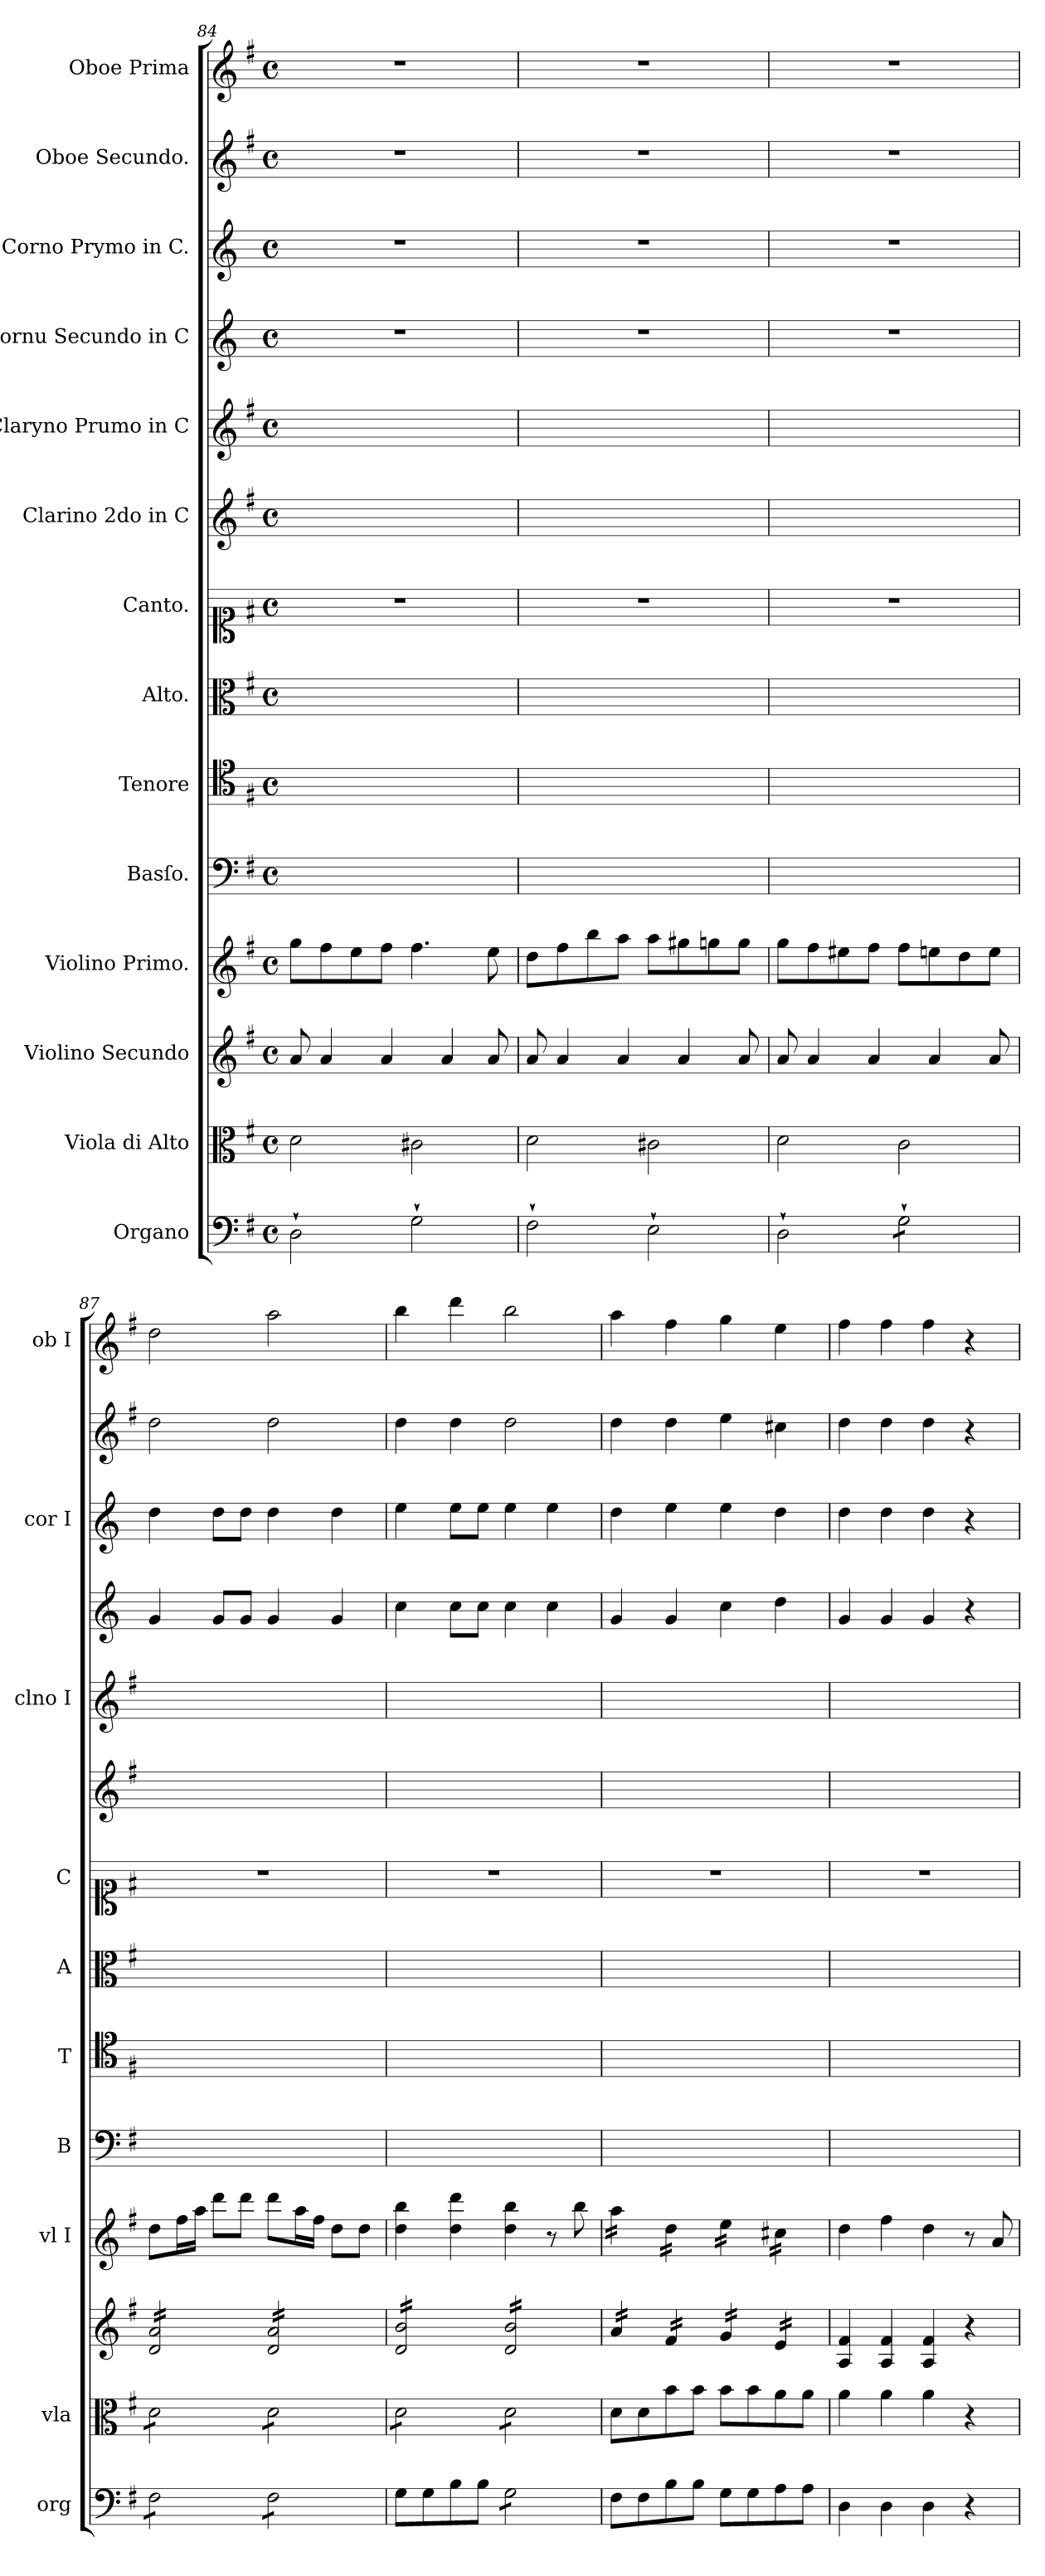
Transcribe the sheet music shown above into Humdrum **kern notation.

**kern	**dynam	**kern	**kern	**dynam	**kern	**dynam	**kern	**kern	**kern	**kern	**kern	**kern	**kern	**dynam	**kern	**kern	**kern
*part14	*part14	*part13	*part12	*part12	*part11	*part11	*part10	*part9	*part8	*part7	*part6	*part5	*part4	*part4	*part3	*part2	*part1
*staff14	*staff14	*staff13	*staff12	*staff12	*staff11	*staff11	*staff10	*staff9	*staff8	*staff7	*staff6	*staff5	*staff4	*staff4	*staff3	*staff2	*staff1
*I"Organo	*	*I"Viola di Alto	*I"Violino Secundo	*	*I"Violino Primo.	*	*I"Basſo.	*I"Tenore	*I"Alto.	*I"Canto.	*I"Clarino 2do in C	*I"Claryno Prumo in C	*I"Cornu Secundo in C	*	*I"Corno Prymo in C.	*I"Oboe Secundo.	*I"Oboe Prima
*I'org	*	*I'vla	*	*	*I'vl I	*	*I'B	*I'T	*I'A	*I'C	*	*I'clno I	*	*	*I'cor I	*	*I'ob I
*clefF4	*	*clefC3	*clefG2	*	*clefG2	*	*clefF4	*clefC4	*clefC3	*clefC1	*clefG2	*clefG2	*clefG2	*	*clefG2	*clefG2	*clefG2
*	*	*	*	*	*	*	*	*	*	*	*	*	*ITrd3c5	*	*ITrd3c5	*	*
*k[f#]	*	*k[f#]	*k[f#]	*	*k[f#]	*	*k[f#]	*k[f#]	*k[f#]	*k[f#]	*k[f#]	*k[f#]	*k[f#]	*	*k[f#]	*k[f#]	*k[f#]
*G:	*	*G:	*G:	*	*G:	*	*G:	*G:	*G:	*G:	*G:	*G:	*G:	*	*G:	*G:	*G:
*M4/4	*	*M4/4	*M4/4	*	*M4/4	*	*M4/4	*M4/4	*M4/4	*M4/4	*M4/4	*M4/4	*M4/4	*	*M4/4	*M4/4	*M4/4
*met(c)	*	*met(c)	*met(c)	*	*met(c)	*	*met(c)	*met(c)	*met(c)	*met(c)	*met(c)	*met(c)	*met(c)	*	*met(c)	*met(c)	*met(c)
=84	=84	=84	=84	=84	=84	=84	=84	=84	=84	=84	=84	=84	=84	=84	=84	=84	=84
2D`\	.	2d\	8a/	.	8gg\L	.	1ryy	1ryy	1ryy	1r	1ryy	1ryy	1r	.	1r	1r	1r
.	.	.	4a/	.	8ff#\	.	.	.	.	.	.	.	.	.	.	.	.
.	.	.	.	.	8ee\	.	.	.	.	.	.	.	.	.	.	.	.
.	.	.	4a/	.	8ff#\J	.	.	.	.	.	.	.	.	.	.	.	.
2G`\	.	2c#X\	.	.	4.ff#\	.	.	.	.	.	.	.	.	.	.	.	.
.	.	.	4a/	.	.	.	.	.	.	.	.	.	.	.	.	.	.
.	.	.	8a/	.	8ee\	.	.	.	.	.	.	.	.	.	.	.	.
=85	=85	=85	=85	=85	=85	=85	=85	=85	=85	=85	=85	=85	=85	=85	=85	=85	=85
2F#`\	.	2d\	8a/	.	8dd\L	.	1ryy	1ryy	1ryy	1r	1ryy	1ryy	1r	.	1r	1r	1r
.	.	.	4a/	.	8ff#\	.	.	.	.	.	.	.	.	.	.	.	.
.	.	.	.	.	8bb\	.	.	.	.	.	.	.	.	.	.	.	.
.	.	.	4a/	.	8aa\J	.	.	.	.	.	.	.	.	.	.	.	.
2E`\	.	2c#X\	.	.	8aa\L	.	.	.	.	.	.	.	.	.	.	.	.
.	.	.	4a/	.	8gg#X\	.	.	.	.	.	.	.	.	.	.	.	.
.	.	.	.	.	8ggn\	.	.	.	.	.	.	.	.	.	.	.	.
.	.	.	8a/	.	8gg\J	.	.	.	.	.	.	.	.	.	.	.	.
=86	=86	=86	=86	=86	=86	=86	=86	=86	=86	=86	=86	=86	=86	=86	=86	=86	=86
2D`\	.	2d\	8a/	.	8gg\L	.	1ryy	1ryy	1ryy	1r	1ryy	1ryy	1r	.	1r	1r	1r
.	.	.	4a/	.	8ff#\	.	.	.	.	.	.	.	.	.	.	.	.
.	.	.	.	.	8ee#X\	.	.	.	.	.	.	.	.	.	.	.	.
.	.	.	4a/	.	8ff#\J	.	.	.	.	.	.	.	.	.	.	.	.
*tremolo	*	*	*	*	*	*	*	*	*	*	*	*	*	*	*	*	*
8G`\L	.	2c\	.	.	8ff#\L	.	.	.	.	.	.	.	.	.	.	.	.
8G`\	.	.	4a/	.	8een\	.	.	.	.	.	.	.	.	.	.	.	.
8G`\	.	.	.	.	8dd\	.	.	.	.	.	.	.	.	.	.	.	.
8G`\J	.	.	8a/	.	8ee\J	.	.	.	.	.	.	.	.	.	.	.	.
=87	=87	=87	=87	=87	=87	=87	=87	=87	=87	=87	=87	=87	=87	=87	=87	=87	=87
!	!LO:DY:a	!	!	!	!	!LO:DY:a	!	!	!	!	!	!	!	!	!	!	!
*	*	*tremolo	*	*	*	*	*	*	*	*	*	*	*	*	*	*	*
*	*	*	*tremolo	*	*	*	*	*	*	*	*	*	*	*	*	*	*
8F#\L	ffor.	8d\L	16d/ 16a/LL	for	8dd\L	ffor&colon;	1ryy	1ryy	1ryy	1r	1ryy	1ryy	4d/	.	4a\	2dd\	2dd\
.	.	.	16d/ 16a/	.	.	.	.	.	.	.	.	.	.	.	.	.	.
8F#\	.	8d\	16d/ 16a/	.	16ff#\L	.	.	.	.	.	.	.	.	.	.	.	.
.	.	.	16d/ 16a/	.	16aa\JJ	.	.	.	.	.	.	.	.	.	.	.	.
8F#\	.	8d\	16d/ 16a/	.	8ddd\L	.	.	.	.	.	.	.	8d/L	.	8a\L	.	.
.	.	.	16d/ 16a/	.	.	.	.	.	.	.	.	.	.	.	.	.	.
8F#\J	.	8d\J	16d/ 16a/	.	8ddd\J	.	.	.	.	.	.	.	8d/J	.	8a\J	.	.
.	.	.	16d/ 16a/JJ	.	.	.	.	.	.	.	.	.	.	.	.	.	.
8F#\L	.	8d\L	16d/ 16a/LL	.	8ddd\L	.	.	.	.	.	.	.	4d/	.	4a\	2dd\	2aa\
.	.	.	16d/ 16a/	.	.	.	.	.	.	.	.	.	.	.	.	.	.
8F#\	.	8d\	16d/ 16a/	.	16aa\L	.	.	.	.	.	.	.	.	.	.	.	.
.	.	.	16d/ 16a/	.	16ff#\JJ	.	.	.	.	.	.	.	.	.	.	.	.
8F#\	.	8d\	16d/ 16a/	.	8dd\L	.	.	.	.	.	.	.	4d/	for&colon;	4a\	.	.
.	.	.	16d/ 16a/	.	.	.	.	.	.	.	.	.	.	.	.	.	.
8F#\J	.	8d\J	16d/ 16a/	.	8dd\J	.	.	.	.	.	.	.	.	.	.	.	.
*Xtremolo	*	*	*	*	*	*	*	*	*	*	*	*	*	*	*	*	*
.	.	.	16d/ 16a/JJ	.	.	.	.	.	.	.	.	.	.	.	.	.	.
=88	=88	=88	=88	=88	=88	=88	=88	=88	=88	=88	=88	=88	=88	=88	=88	=88	=88
8G\L	.	8d\L	16d/ 16b/LL	.	4dd\ 4bb\	.	1ryy	1ryy	1ryy	1r	1ryy	1ryy	4g\	.	4b\	4dd\	4bb\
.	.	.	16d/ 16b/	.	.	.	.	.	.	.	.	.	.	.	.	.	.
8G\	.	8d\	16d/ 16b/	.	.	.	.	.	.	.	.	.	.	.	.	.	.
.	.	.	16d/ 16b/	.	.	.	.	.	.	.	.	.	.	.	.	.	.
8B\	.	8d\	16d/ 16b/	.	4dd\ 4ddd\	.	.	.	.	.	.	.	8g\L	.	8b\L	4dd\	4ddd\
.	.	.	16d/ 16b/	.	.	.	.	.	.	.	.	.	.	.	.	.	.
8B\J	.	8d\J	16d/ 16b/	.	.	.	.	.	.	.	.	.	8g\J	.	8b\J	.	.
.	.	.	16d/ 16b/JJ	.	.	.	.	.	.	.	.	.	.	.	.	.	.
*tremolo	*	*	*	*	*	*	*	*	*	*	*	*	*	*	*	*	*
8G\L	.	8d\L	16d/ 16b/LL	.	4dd\ 4bb\	.	.	.	.	.	.	.	4g\	.	4b\	2dd\	2bb\
.	.	.	16d/ 16b/	.	.	.	.	.	.	.	.	.	.	.	.	.	.
8G\	.	8d\	16d/ 16b/	.	.	.	.	.	.	.	.	.	.	.	.	.	.
.	.	.	16d/ 16b/	.	.	.	.	.	.	.	.	.	.	.	.	.	.
8G\	.	8d\	16d/ 16b/	.	8r	.	.	.	.	.	.	.	4g\	.	4b\	.	.
.	.	.	16d/ 16b/	.	.	.	.	.	.	.	.	.	.	.	.	.	.
8G\J	.	8d\J	16d/ 16b/	.	8bb\	.	.	.	.	.	.	.	.	.	.	.	.
*	*	*Xtremolo	*	*	*	*	*	*	*	*	*	*	*	*	*	*	*
*Xtremolo	*	*	*	*	*	*	*	*	*	*	*	*	*	*	*	*	*
.	.	.	16d/ 16b/JJ	.	.	.	.	.	.	.	.	.	.	.	.	.	.
=89	=89	=89	=89	=89	=89	=89	=89	=89	=89	=89	=89	=89	=89	=89	=89	=89	=89
*	*	*	*	*	*tremolo	*	*	*	*	*	*	*	*	*	*	*	*
8F#\L	.	8d\L	16a/LL	.	16aa\LL	.	1ryy	1ryy	1ryy	1r	1ryy	1ryy	4d/	.	4a\	4dd\	4aa\
.	.	.	16a/	.	16aa\	.	.	.	.	.	.	.	.	.	.	.	.
8F#\	.	8d\	16a/	.	16aa\	.	.	.	.	.	.	.	.	.	.	.	.
.	.	.	16a/JJ	.	16aa\JJ	.	.	.	.	.	.	.	.	.	.	.	.
8B\	.	8b\	16f#/LL	.	16dd\LL	.	.	.	.	.	.	.	4d/	.	4b\	4dd\	4ff#\
.	.	.	16f#/	.	16dd\	.	.	.	.	.	.	.	.	.	.	.	.
8B\J	.	8b\J	16f#/	.	16dd\	.	.	.	.	.	.	.	.	.	.	.	.
.	.	.	16f#/JJ	.	16dd\JJ	.	.	.	.	.	.	.	.	.	.	.	.
8G\L	.	8b\L	16g/LL	.	16ee\LL	.	.	.	.	.	.	.	4g\	.	4b\	4ee\	4gg\
.	.	.	16g/	.	16ee\	.	.	.	.	.	.	.	.	.	.	.	.
8G\	.	8b\	16g/	.	16ee\	.	.	.	.	.	.	.	.	.	.	.	.
.	.	.	16g/JJ	.	16ee\JJ	.	.	.	.	.	.	.	.	.	.	.	.
8A\	.	8a\	16e/LL	.	16cc#X\LL	.	.	.	.	.	.	.	4a\	.	4a\	4cc#X\	4ee\
.	.	.	16e/	.	16cc#X\	.	.	.	.	.	.	.	.	.	.	.	.
8A\J	.	8a\J	16e/	.	16cc#X\	.	.	.	.	.	.	.	.	.	.	.	.
.	.	.	16e/JJ	.	16cc#X\JJ	.	.	.	.	.	.	.	.	.	.	.	.
*	*	*	*	*	*Xtremolo	*	*	*	*	*	*	*	*	*	*	*	*
*	*	*	*Xtremolo	*	*	*	*	*	*	*	*	*	*	*	*	*	*
=90	=90	=90	=90	=90	=90	=90	=90	=90	=90	=90	=90	=90	=90	=90	=90	=90	=90
4D\	.	4a\	4A/ 4f#/	.	4dd\	.	1ryy	1ryy	1ryy	1r	1ryy	1ryy	4d/	.	4a\	4dd\	4ff#\
4D\	.	4a\	4A/ 4f#/	.	4ff#\	.	.	.	.	.	.	.	4d/	.	4a\	4dd\	4ff#\
4D\	.	4a\	4A/ 4f#/	.	4dd\	.	.	.	.	.	.	.	4d/	.	4a\	4dd\	4ff#\
4r	.	4r	4r	.	8r	.	.	.	.	.	.	.	4r	.	4r	4r	4r
!	!	!	!	!	!	!LO:DY:a	!	!	!	!	!	!	!	!	!	!	!
.	.	.	.	.	8a/	p&colon;	.	.	.	.	.	.	.	.	.	.	.
=	=	=	=	=	=	=	=	=	=	=	=	=	=	=	=	=	=
*-	*-	*-	*-	*-	*-	*-	*-	*-	*-	*-	*-	*-	*-	*-	*-	*-	*-
